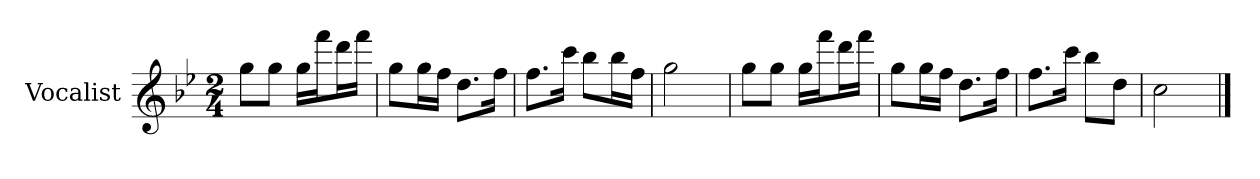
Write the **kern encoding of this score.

**kern
*part1
*staff1
*I"Vocalist
*k[b-e-]
*B-:
*M2/4
=
8ggL
8ggJ
16ggLL
16fffJ
16dddL
16fffJJ
=1
8ggL
16ggL
16ffJJ
8.ddL
16ffJk
=2
8.ffL
16cccJk
8bb-L
16bb-L
16ffJJ
=3
2gg
=4
8ggL
8ggJ
16ggLL
16fffJ
16dddL
16fffJJ
=5
8ggL
16ggL
16ffJJ
8.ddL
16ffJk
=6
8.ffL
16cccJk
8bb-L
8ddJ
=7
2cc
==
*-
